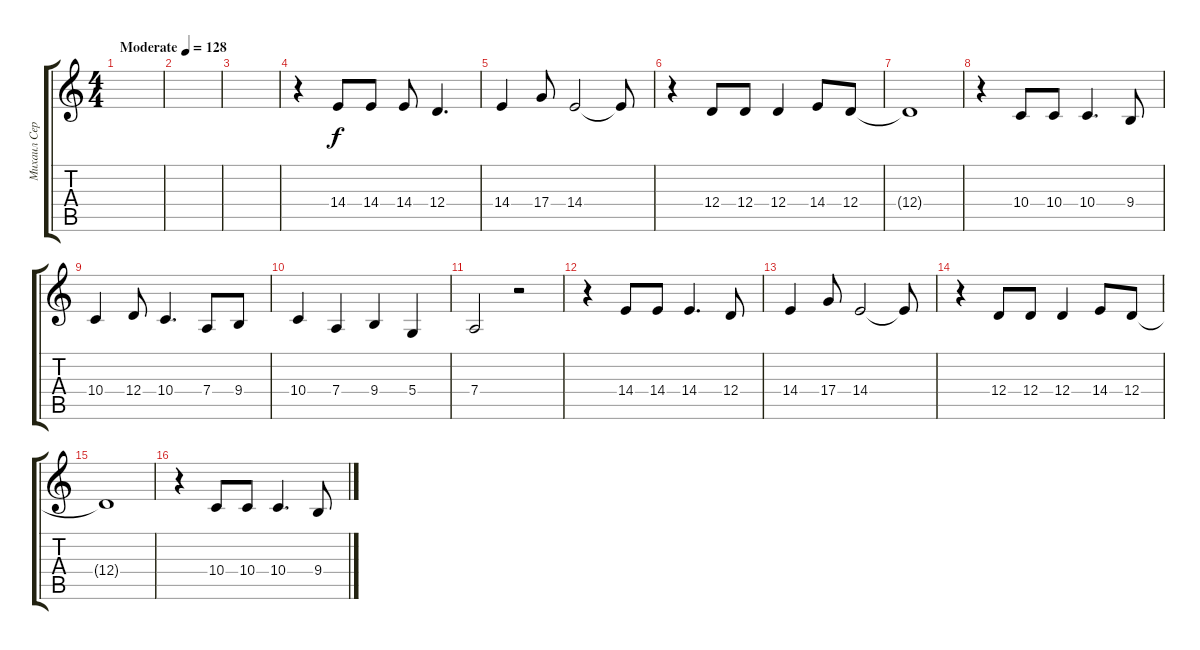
\track ("Михаил Серышев" "Михаил Сер") {instrument flute}
\staff {score tabs}
\tuning (E4 B3 G3 D3 A2 E2) {hide}
\ts (4 4)
\tempo (128 "Moderate")
\clef g2
\ks c
|
|
|
r.4 14.4.8 14.4.8 14.4.8 12.4.4{d} |
14.4.4 17.4.8 14.4.2 14.4{t}.8 |
r.4 12.4.8 12.4.8 12.4.4 14.4.8 12.4.8 |
12.4{t}.1 |
r.4 10.4.8 10.4.8 10.4.4{d} 9.4.8 |
10.4.4 12.4.8 10.4.4{d} 7.4.8 9.4.8 |
10.4.4 7.4.4 9.4.4 5.4.4 |
7.4.2 r.2 |
r.4 14.4.8 14.4.8 14.4.4{d} 12.4.8 |
14.4.4 17.4.8 14.4.2 14.4{t}.8 |
r.4 12.4.8 12.4.8 12.4.4 14.4.8 12.4.8 |
12.4{t}.1 |
r.4 10.4.8 10.4.8 10.4.4{d} 9.4.8
